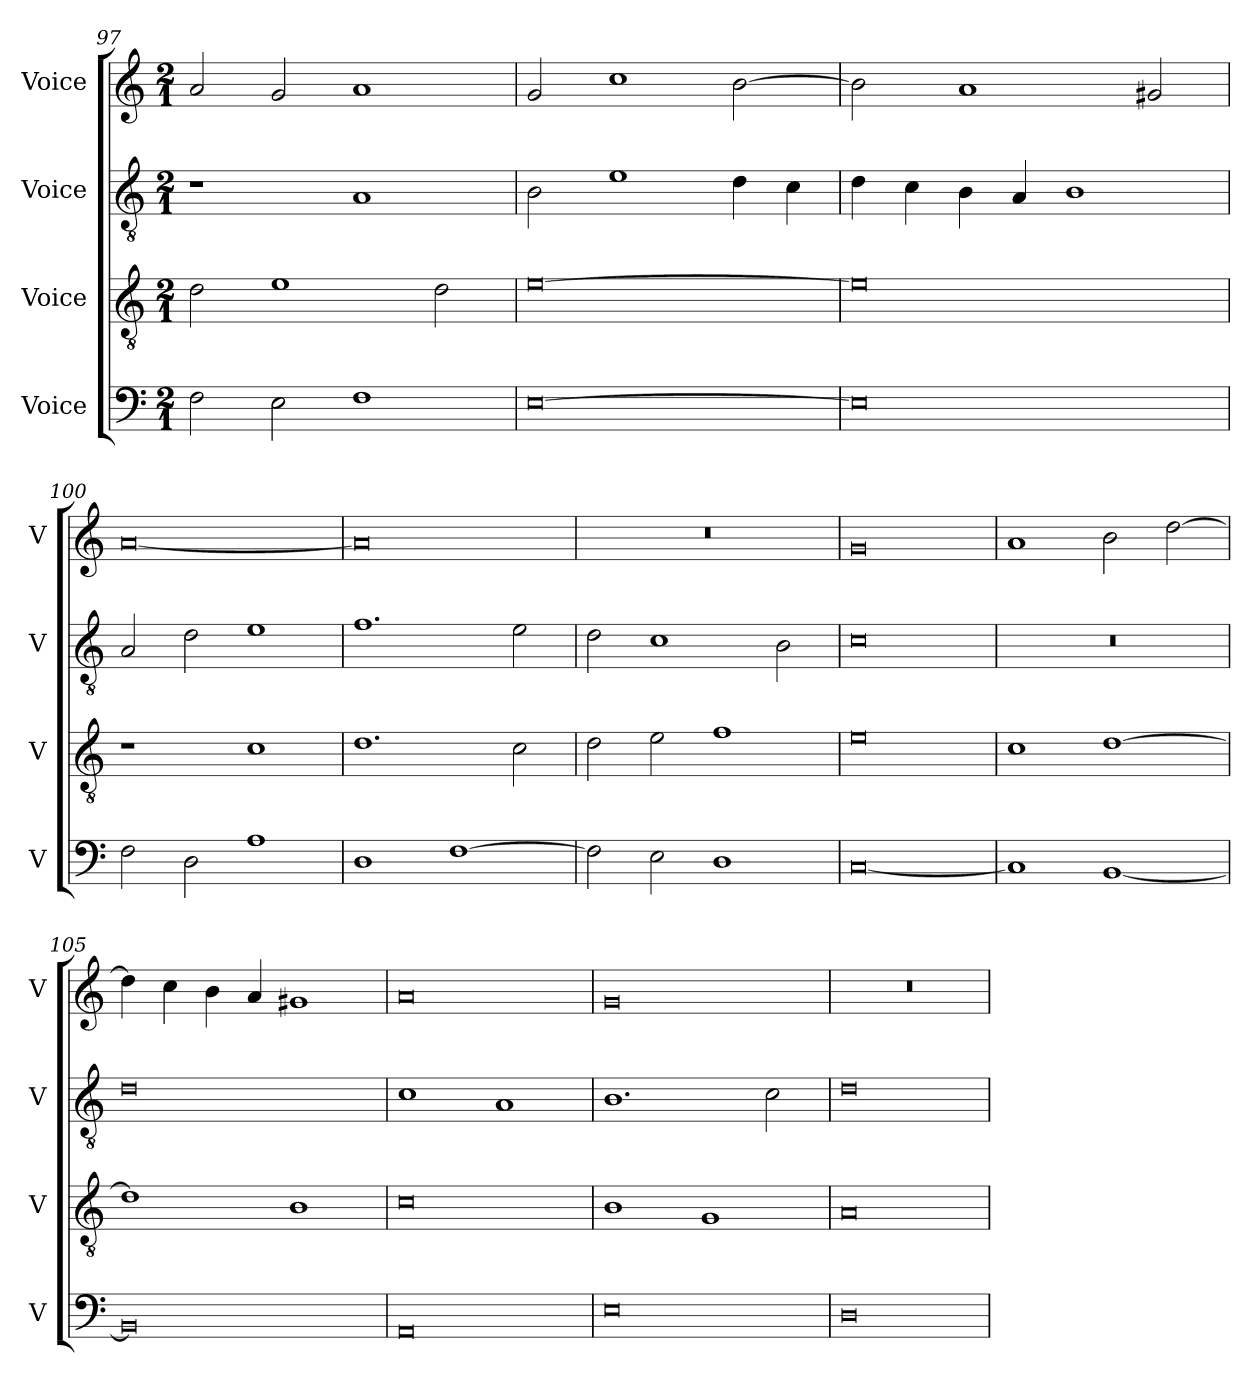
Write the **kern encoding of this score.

**kern	**kern	**kern	**kern
*part4	*part3	*part2	*part1
*staff4	*staff3	*staff2	*staff1
*I"Voice	*I"Voice	*I"Voice	*I"Voice
*I'V	*I'V	*I'V	*I'V
*clefF4	*clefGv2	*clefGv2	*clefG2
*k[]	*k[]	*k[]	*k[]
*M2/1	*M2/1	*M2/1	*M2/1
=97	=97	=97	=97
2F\	2d\	1r	2a/
2E\	1e	.	2g/
1F	.	1A	1a
.	2d\	.	.
=98	=98	=98	=98
[0E	[0e	2B\	2g/
.	.	1e	1cc
.	.	4d\	[2b\
.	.	4c\	.
!!LO:LB:g=z
=99	=99	=99	=99
0E]	0e]	4d\	2b\]
.	.	4c\	.
.	.	4B\	1a
.	.	4A/	.
.	.	1B	.
.	.	.	2g#X/
=100	=100	=100	=100
2F\	1r	2A/	[0a
2D\	.	2d\	.
1A	1c	1e	.
=101	=101	=101	=101
1D	1.d	1.f	0a]
[1F	.	.	.
.	2c\	2e\	.
=102	=102	=102	=102
2F\]	2d\	2d\	0r
2E\	2e\	1c	.
1D	1f	.	.
.	.	2B\	.
!!LO:LB:g=z
=103	=103	=103	=103
[0C	0e	0c	0g
=104	=104	=104	=104
1C]	1c	0r	1a
[1BB	[1d	.	2b\
.	.	.	[2dd\
=105	=105	=105	=105
0BB]	1d]	0d	4dd\]
.	.	.	4cc\
.	.	.	4b\
.	.	.	4a/
.	1B	.	1g#X
=106	=106	=106	=106
0AA	0c	1c	0a
.	.	1A	.
=107	=107	=107	=107
0E	1B	1.B	0g
.	1G	.	.
.	.	2c\	.
!!LO:PB:g=z
=108	=108	=108	=108
0D	0A	0d	0r
=	=	=	=
*-	*-	*-	*-
